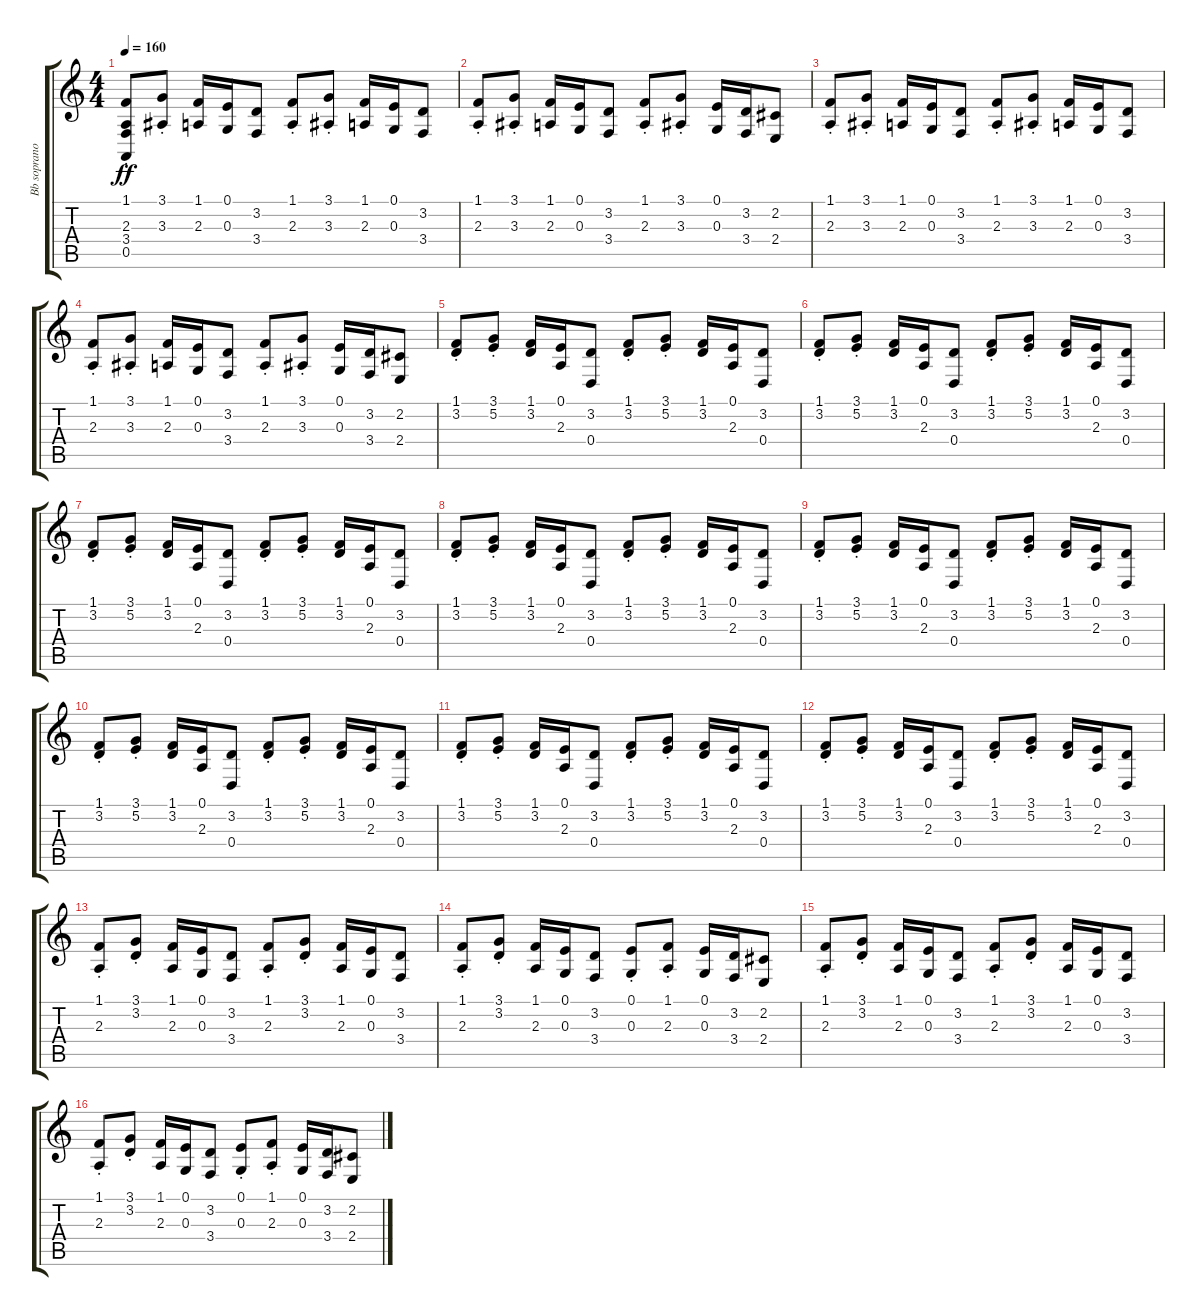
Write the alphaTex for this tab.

\track ("Bb soprano clarinet" "Bb soprano") {instrument clarinet}
\staff {score tabs}
\tuning (E4 B3 G3 D3 A2 D2) {hide}
\ts (4 4)
\tempo 160
\clef g2
\ks c
(1.1{st} 2.3{st} 3.4{st} 0.5{st}).8{dy ff} (3.1{st} 3.3{st}).8 (1.1 2.3).16 (0.1 0.3).16 (3.2 3.4).8 (1.1{st} 2.3{st}).8 (3.1{st} 3.3{st}).8 (1.1 2.3).16 (0.1 0.3).16 (3.2 3.4).8 |
(1.1{st} 2.3{st}).8 (3.1{st} 3.3{st}).8 (1.1 2.3).16 (0.1 0.3).16 (3.2 3.4).8 (1.1{st} 2.3{st}).8 (3.1{st} 3.3{st}).8 (0.1 0.3).16 (3.2 3.4).16 (2.2 2.4).8 |
(1.1{st} 2.3{st}).8 (3.1{st} 3.3{st}).8 (1.1 2.3).16 (0.1 0.3).16 (3.2 3.4).8 (1.1{st} 2.3{st}).8 (3.1{st} 3.3{st}).8 (1.1 2.3).16 (0.1 0.3).16 (3.2 3.4).8 |
(1.1{st} 2.3{st}).8 (3.1{st} 3.3{st}).8 (1.1 2.3).16 (0.1 0.3).16 (3.2 3.4).8 (1.1{st} 2.3{st}).8 (3.1{st} 3.3{st}).8 (0.1 0.3).16 (3.2 3.4).16 (2.2 2.4).8 |
(1.1{st} 3.2{st}).8 (3.1{st} 5.2{st}).8 (1.1 3.2).16 (0.1 2.3).16 (3.2 0.4).8 (1.1{st} 3.2{st}).8 (3.1{st} 5.2{st}).8 (1.1 3.2).16 (0.1 2.3).16 (3.2 0.4).8 |
(1.1{st} 3.2{st}).8 (3.1{st} 5.2{st}).8 (1.1 3.2).16 (0.1 2.3).16 (3.2 0.4).8 (1.1{st} 3.2{st}).8 (3.1{st} 5.2{st}).8 (1.1 3.2).16 (0.1 2.3).16 (3.2 0.4).8 |
(1.1{st} 3.2{st}).8 (3.1{st} 5.2{st}).8 (1.1 3.2).16 (0.1 2.3).16 (3.2 0.4).8 (1.1{st} 3.2{st}).8 (3.1{st} 5.2{st}).8 (1.1 3.2).16 (0.1 2.3).16 (3.2 0.4).8 |
(1.1{st} 3.2{st}).8 (3.1{st} 5.2{st}).8 (1.1 3.2).16 (0.1 2.3).16 (3.2 0.4).8 (1.1{st} 3.2{st}).8 (3.1{st} 5.2{st}).8 (1.1 3.2).16 (0.1 2.3).16 (3.2 0.4).8 |
(1.1{st} 3.2{st}).8 (3.1{st} 5.2{st}).8 (1.1 3.2).16 (0.1 2.3).16 (3.2 0.4).8 (1.1{st} 3.2{st}).8 (3.1{st} 5.2{st}).8 (1.1 3.2).16 (0.1 2.3).16 (3.2 0.4).8 |
(1.1{st} 3.2{st}).8 (3.1{st} 5.2{st}).8 (1.1 3.2).16 (0.1 2.3).16 (3.2 0.4).8 (1.1{st} 3.2{st}).8 (3.1{st} 5.2{st}).8 (1.1 3.2).16 (0.1 2.3).16 (3.2 0.4).8 |
(1.1{st} 3.2{st}).8 (3.1{st} 5.2{st}).8 (1.1 3.2).16 (0.1 2.3).16 (3.2 0.4).8 (1.1{st} 3.2{st}).8 (3.1{st} 5.2{st}).8 (1.1 3.2).16 (0.1 2.3).16 (3.2 0.4).8 |
(1.1{st} 3.2{st}).8 (3.1{st} 5.2{st}).8 (1.1 3.2).16 (0.1 2.3).16 (3.2 0.4).8 (1.1{st} 3.2{st}).8 (3.1{st} 5.2{st}).8 (1.1 3.2).16 (0.1 2.3).16 (3.2 0.4).8 |
(1.1{st} 2.3{st}).8 (3.1{st} 3.2{st}).8 (1.1 2.3).16 (0.1 0.3).16 (3.2 3.4).8 (1.1{st} 2.3{st}).8 (3.1{st} 3.2{st}).8 (1.1 2.3).16 (0.1 0.3).16 (3.2 3.4).8 |
(1.1{st} 2.3{st}).8 (3.1{st} 3.2{st}).8 (1.1 2.3).16 (0.1 0.3).16 (3.2 3.4).8 (0.1{st} 0.3{st}).8 (1.1{st} 2.3{st}).8 (0.1 0.3).16 (3.2 3.4).16 (2.2 2.4).8 |
(1.1{st} 2.3{st}).8 (3.1{st} 3.2{st}).8 (1.1 2.3).16 (0.1 0.3).16 (3.2 3.4).8 (1.1{st} 2.3{st}).8 (3.1{st} 3.2{st}).8 (1.1 2.3).16 (0.1 0.3).16 (3.2 3.4).8 |
(1.1{st} 2.3{st}).8 (3.1{st} 3.2{st}).8 (1.1 2.3).16 (0.1 0.3).16 (3.2 3.4).8 (0.1{st} 0.3{st}).8 (1.1{st} 2.3{st}).8 (0.1 0.3).16 (3.2 3.4).16 (2.2 2.4).8
